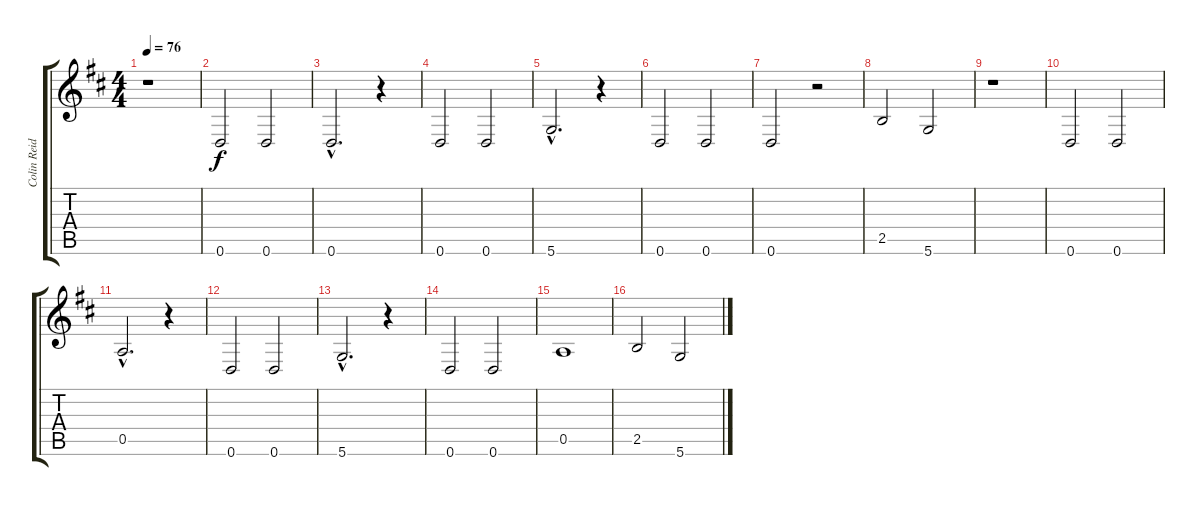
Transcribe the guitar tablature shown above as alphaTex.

\track ("Colin Reid" "Colin Reid") {instrument acousticguitarsteel}
\staff {score tabs}
\tuning (D4 A3 G3 D3 A2 D2) {hide}
\ts (4 4)
\tempo 76
\clef g2
\ks d
r.1{dy f} |
0.6.2 0.6.2 |
0.6{hac}.2{d} r.4 |
0.6.2 0.6.2 |
5.6{hac}.2{d} r.4 |
0.6.2 0.6.2 |
0.6.2 r.2 |
2.5.2 5.6.2 |
r.1 |
0.6.2 0.6.2 |
0.5{hac}.2{d} r.4 |
0.6.2 0.6.2 |
5.6{hac}.2{d} r.4 |
0.6.2 0.6.2 |
0.5.1 |
2.5.2 5.6.2
